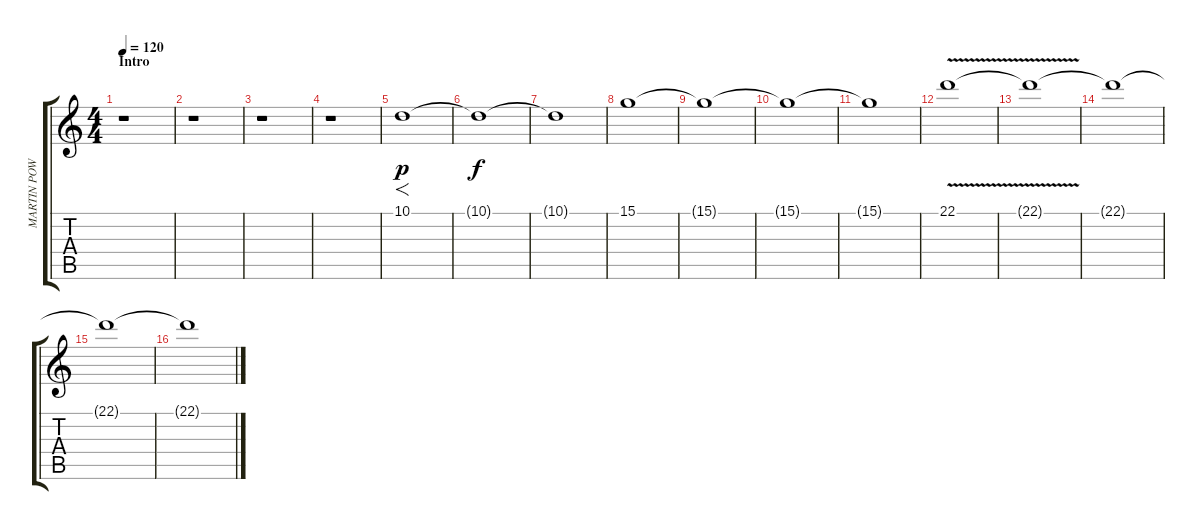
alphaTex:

\track ("MARTIN POWELL" "MARTIN POW") {instrument stringensemble2}
\staff {score tabs}
\tuning (E4 B3 G3 D3 A2 E2) {hide}
\ts (4 4)
\section ("" "Intro")
\tempo 120
\clef g2
\ks c
r.1{dy p instrument stringensemble2} |
r.1 |
r.1 |
r.1 |
10.1.1{f} |
10.1{t}.1{dy f} |
10.1{t}.1 |
15.1.1 |
15.1{t}.1 |
15.1{t}.1 |
15.1{t}.1 |
22.1{v}.1 |
22.1{t}.1 |
22.1{t}.1 |
22.1{t}.1 |
22.1{t}.1
